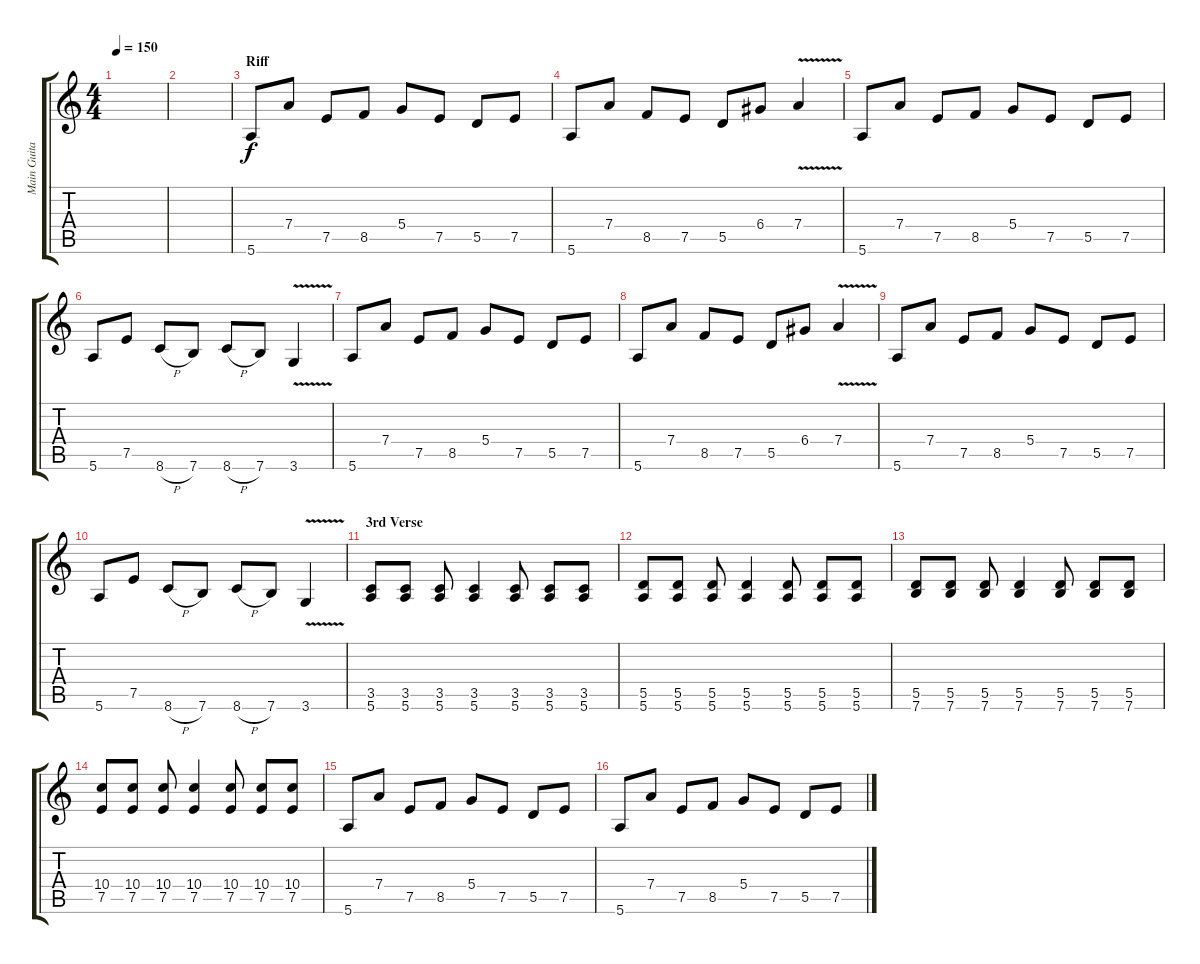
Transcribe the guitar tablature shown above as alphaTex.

\track ("Main Guitar" "Main Guita") {instrument overdrivenguitar}
\staff {score tabs}
\tuning (E4 B3 G3 D3 A2 E2) {hide}
\ts (4 4)
\tempo 150
\clef g2
\ks c
|
|
\section ("" "Riff")
5.6.8{volume 16 instrument overdrivenguitar} 7.4.8 7.5.8 8.5.8 5.4.8 7.5.8 5.5.8 7.5.8 |
5.6.8 7.4.8 8.5.8 7.5.8 5.5.8 6.4.8 7.4{v}.4 |
5.6.8 7.4.8 7.5.8 8.5.8 5.4.8 7.5.8 5.5.8 7.5.8 |
5.6.8 7.5.8 8.6{h}.8 7.6.8 8.6{h}.8 7.6.8 3.6{v}.4 |
5.6.8 7.4.8 7.5.8 8.5.8 5.4.8 7.5.8 5.5.8 7.5.8 |
5.6.8 7.4.8 8.5.8 7.5.8 5.5.8 6.4.8 7.4{v}.4 |
5.6.8 7.4.8 7.5.8 8.5.8 5.4.8 7.5.8 5.5.8 7.5.8 |
5.6.8 7.5.8 8.6{h}.8 7.6.8 8.6{h}.8 7.6.8 3.6{v}.4 |
\section ("" "3rd Verse")
(3.5 5.6).8{balance 8} (3.5 5.6).8 (3.5 5.6).8 (3.5 5.6).4 (3.5 5.6).8 (3.5 5.6).8 (3.5 5.6).8 |
(5.5 5.6).8 (5.5 5.6).8 (5.5 5.6).8 (5.5 5.6).4 (5.5 5.6).8 (5.5 5.6).8 (5.5 5.6).8 |
(5.5 7.6).8 (5.5 7.6).8 (5.5 7.6).8 (5.5 7.6).4 (5.5 7.6).8 (5.5 7.6).8 (5.5 7.6).8 |
(10.4 7.5).8 (10.4 7.5).8 (10.4 7.5).8 (10.4 7.5).4 (10.4 7.5).8 (10.4 7.5).8 (10.4 7.5).8 |
5.6.8{balance 0} 7.4.8 7.5.8 8.5.8 5.4.8 7.5.8 5.5.8 7.5.8 |
5.6.8 7.4.8 7.5.8 8.5.8 5.4.8 7.5.8 5.5.8 7.5.8
